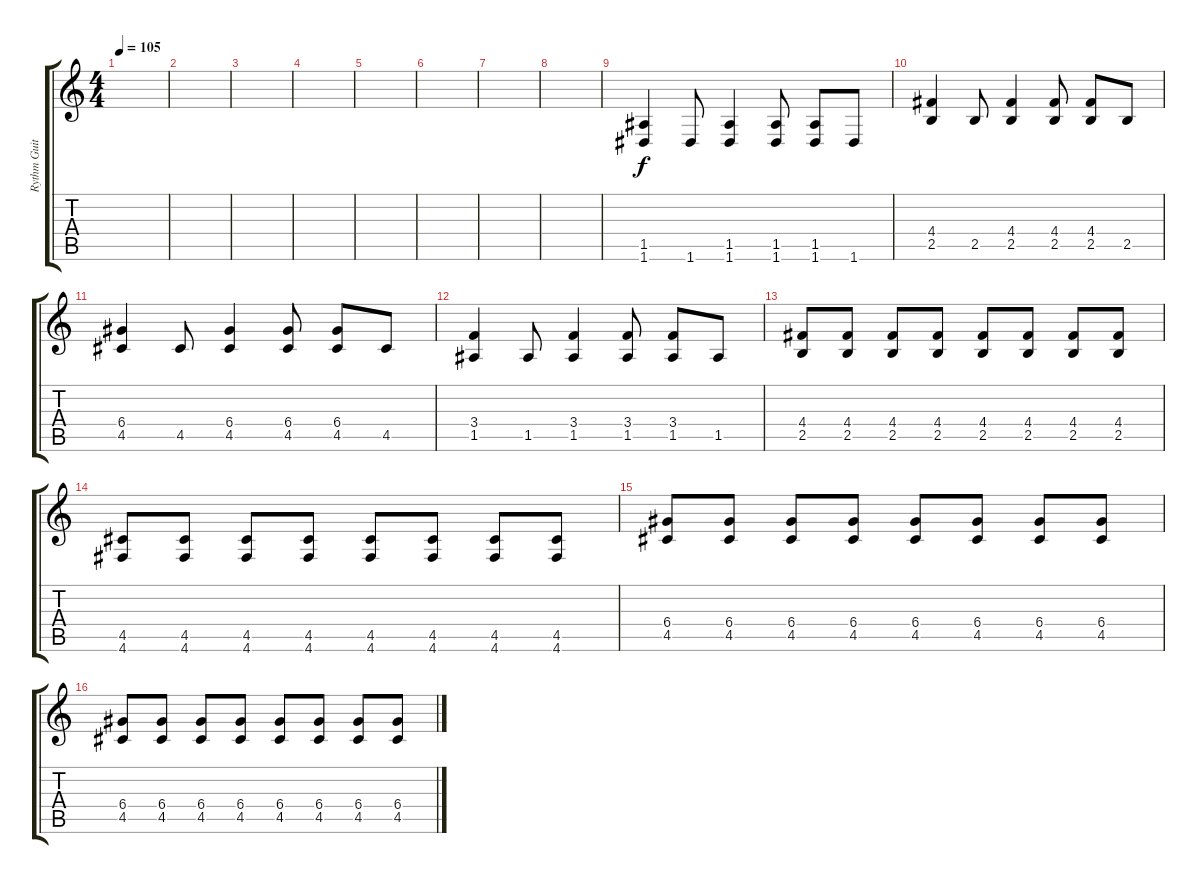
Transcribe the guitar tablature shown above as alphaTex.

\track ("Rythm Guitar" "Rythm Guit") {instrument distortionguitar}
\staff {score tabs}
\tuning (E4 B3 G3 D3 A2 D2) {hide}
\ts (4 4)
\tempo 105
\clef g2
\ks c
|
|
|
|
|
|
|
|
(1.5 1.6).4{volume 13} 1.6.8 (1.5 1.6).4 (1.5 1.6).8 (1.5 1.6).8 1.6.8 |
(4.4 2.5).4 2.5.8 (4.4 2.5).4 (4.4 2.5).8 (4.4 2.5).8 2.5.8 |
(6.4 4.5).4 4.5.8 (6.4 4.5).4 (6.4 4.5).8 (6.4 4.5).8 4.5.8 |
(3.4 1.5).4 1.5.8 (3.4 1.5).4 (3.4 1.5).8 (3.4 1.5).8 1.5.8 |
(4.4 2.5).8 (4.4 2.5).8 (4.4 2.5).8 (4.4 2.5).8 (4.4 2.5).8 (4.4 2.5).8 (4.4 2.5).8 (4.4 2.5).8 |
(4.5 4.6).8 (4.5 4.6).8 (4.5 4.6).8 (4.5 4.6).8 (4.5 4.6).8 (4.5 4.6).8 (4.5 4.6).8 (4.5 4.6).8 |
(6.4 4.5).8 (6.4 4.5).8 (6.4 4.5).8 (6.4 4.5).8 (6.4 4.5).8 (6.4 4.5).8 (6.4 4.5).8 (6.4 4.5).8 |
(6.4 4.5).8 (6.4 4.5).8 (6.4 4.5).8 (6.4 4.5).8 (6.4 4.5).8 (6.4 4.5).8 (6.4 4.5).8 (6.4 4.5).8
